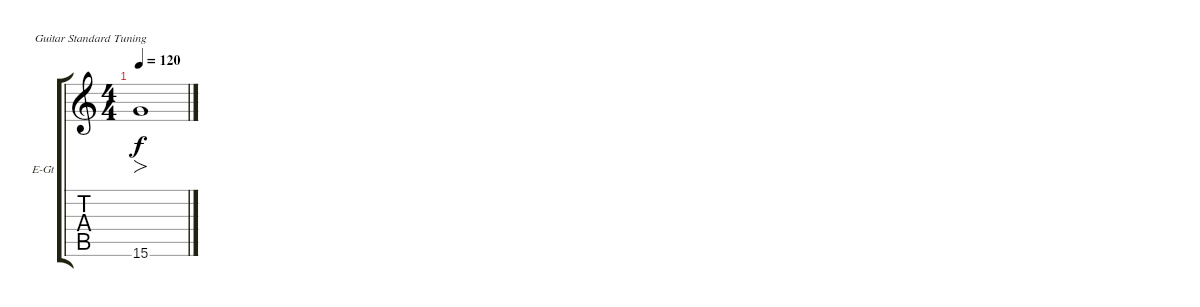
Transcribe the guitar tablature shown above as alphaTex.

\defaultSystemsLayout 4
\bracketExtendMode groupsimilarinstruments
\firstSystemTrackNameOrientation horizontal
\otherSystemsTrackNameOrientation horizontal
\track ("Electric Guitar" "E-Gt") {instrument distortionguitar}
\staff {score tabs}
\tuning (E4 B3 G3 D3 A2 E2)
\ts (4 4)
\tempo 120
\clef g2
\ks c
15.6.1{fo dy f}
